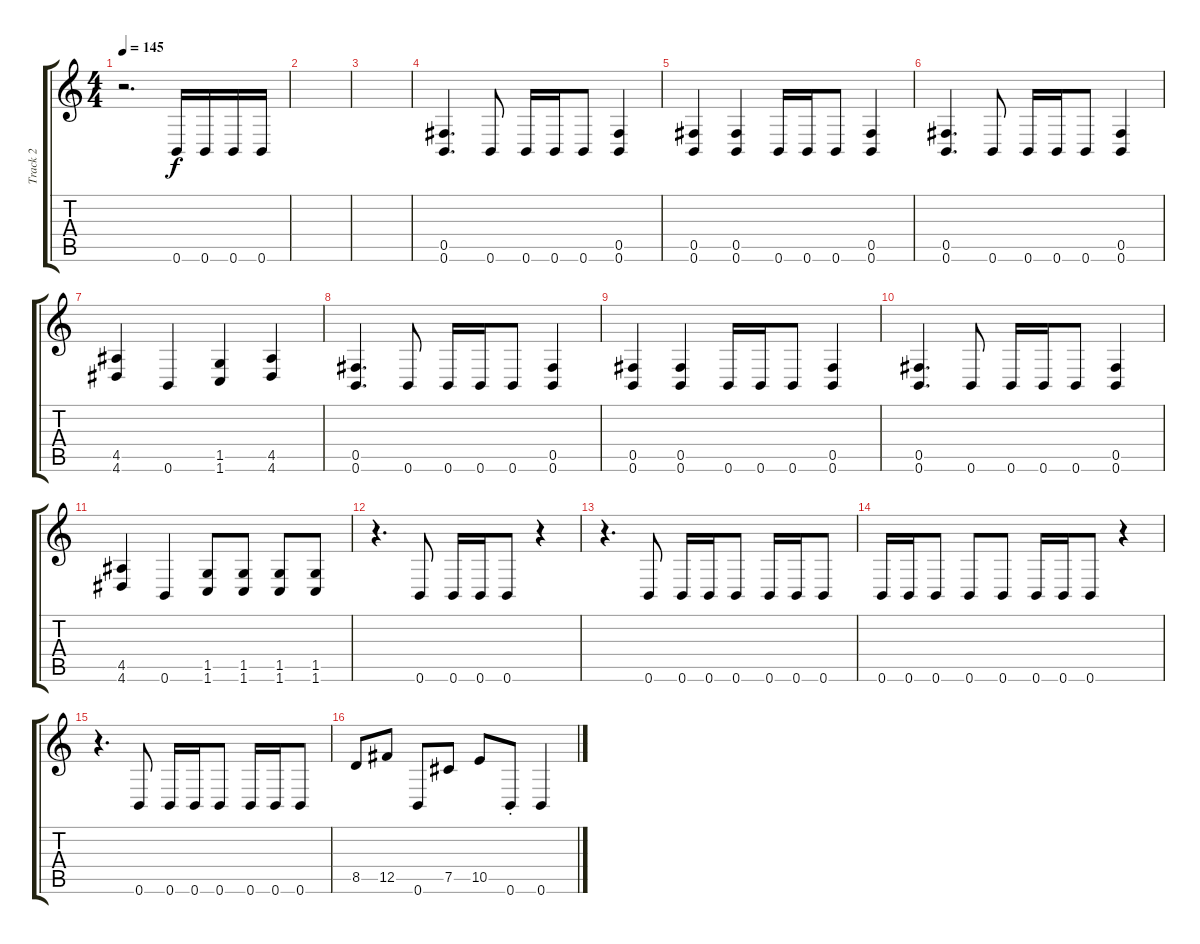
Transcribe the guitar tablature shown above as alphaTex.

\track ("Track 2" "Track 2") {instrument distortionguitar}
\staff {score tabs}
\tuning (Db4 Ab3 E3 B2 Gb2 B1) {hide}
\ts (4 4)
\tempo 145
\clef g2
\ks c
r.2{d dy f} 0.6.16 0.6.16 0.6.16 0.6.16 |
|
|
(0.5 0.6).4{d} 0.6.8 0.6.16 0.6.16 0.6.8 (0.5 0.6).4 |
(0.5 0.6).4 (0.5 0.6).4 0.6.16 0.6.16 0.6.8 (0.5 0.6).4 |
(0.5 0.6).4{d} 0.6.8 0.6.16 0.6.16 0.6.8 (0.5 0.6).4 |
(4.5 4.6).4 0.6.4 (1.5 1.6).4 (4.5 4.6).4 |
(0.5 0.6).4{d} 0.6.8 0.6.16 0.6.16 0.6.8 (0.5 0.6).4 |
(0.5 0.6).4 (0.5 0.6).4 0.6.16 0.6.16 0.6.8 (0.5 0.6).4 |
(0.5 0.6).4{d} 0.6.8 0.6.16 0.6.16 0.6.8 (0.5 0.6).4 |
(4.5 4.6).4 0.6.4 (1.5 1.6).8 (1.5 1.6).8 (1.5 1.6).8 (1.5 1.6).8 |
r.4{d} 0.6.8 0.6.16 0.6.16 0.6.8 r.4 |
r.4{d} 0.6.8 0.6.16 0.6.16 0.6.8 0.6.16 0.6.16 0.6.8 |
0.6.16 0.6.16 0.6.8 0.6.8 0.6.8 0.6.16 0.6.16 0.6.8 r.4 |
r.4{d} 0.6.8 0.6.16 0.6.16 0.6.8 0.6.16 0.6.16 0.6.8 |
8.5.8 12.5.8 0.6.8 7.5.8 10.5.8 0.6{st}.8 0.6.4
